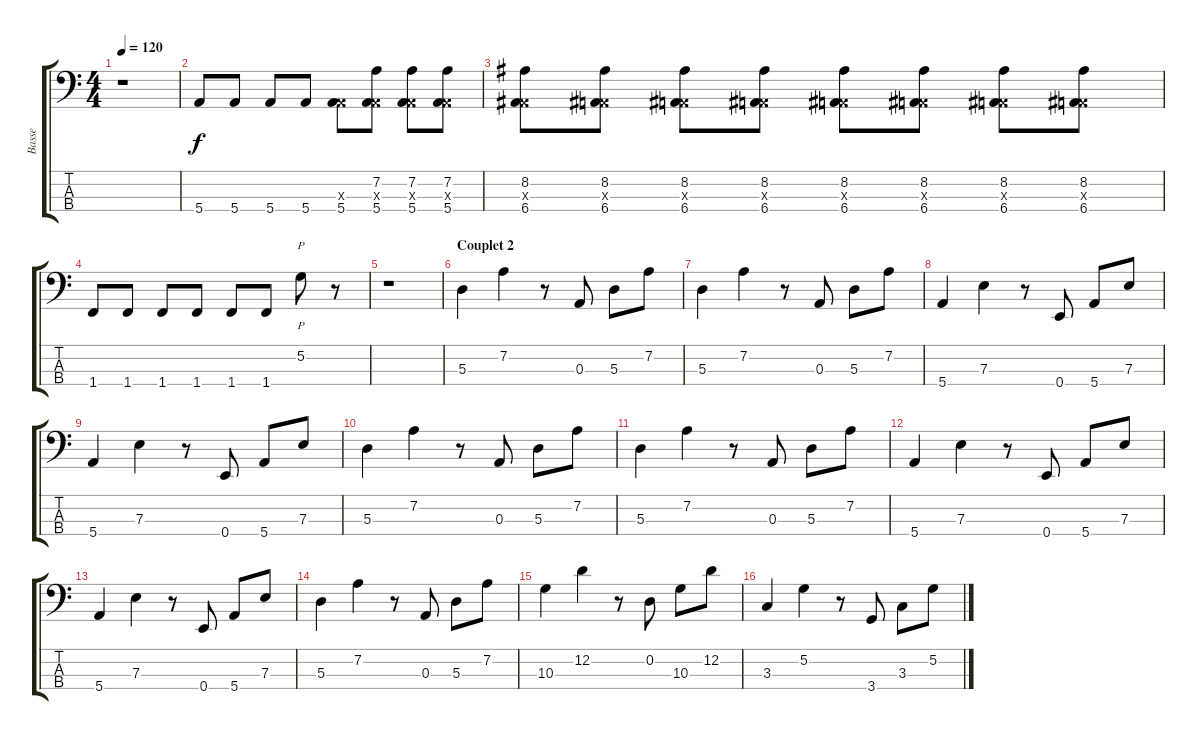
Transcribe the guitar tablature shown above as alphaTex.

\track ("Basse" "Basse") {instrument electricbassfinger}
\staff {score tabs}
\tuning (G2 D2 A1 E1) {hide}
\ts (4 4)
\tempo 120
\clef f4
\ks c
r.1{dy f} |
5.4.8 5.4.8 5.4.8 5.4.8 (0.3{x} 5.4).8 (7.2 0.3{x} 5.4).8 (7.2 0.3{x} 5.4).8 (7.2 0.3{x} 5.4).8 |
(8.2 0.3{x} 6.4).8 (8.2 0.3{x} 6.4).8 (8.2 0.3{x} 6.4).8 (8.2 0.3{x} 6.4).8 (8.2 0.3{x} 6.4).8 (8.2 0.3{x} 6.4).8 (8.2 0.3{x} 6.4).8 (8.2 0.3{x} 6.4).8 |
1.4.8 1.4.8 1.4.8 1.4.8 1.4.8 1.4.8 5.2.8{p} r.8 |
r.1 |
\section ("" "Couplet 2")
5.3.4 7.2.4 r.8 0.3.8 5.3.8 7.2.8 |
5.3.4 7.2.4 r.8 0.3.8 5.3.8 7.2.8 |
5.4.4 7.3.4 r.8 0.4.8 5.4.8 7.3.8 |
5.4.4 7.3.4 r.8 0.4.8 5.4.8 7.3.8 |
5.3.4 7.2.4 r.8 0.3.8 5.3.8 7.2.8 |
5.3.4 7.2.4 r.8 0.3.8 5.3.8 7.2.8 |
5.4.4 7.3.4 r.8 0.4.8 5.4.8 7.3.8 |
5.4.4 7.3.4 r.8 0.4.8 5.4.8 7.3.8 |
5.3.4 7.2.4 r.8 0.3.8 5.3.8 7.2.8 |
10.3.4 12.2.4 r.8 0.2.8 10.3.8 12.2.8 |
3.3.4 5.2.4 r.8 3.4.8 3.3.8 5.2.8
